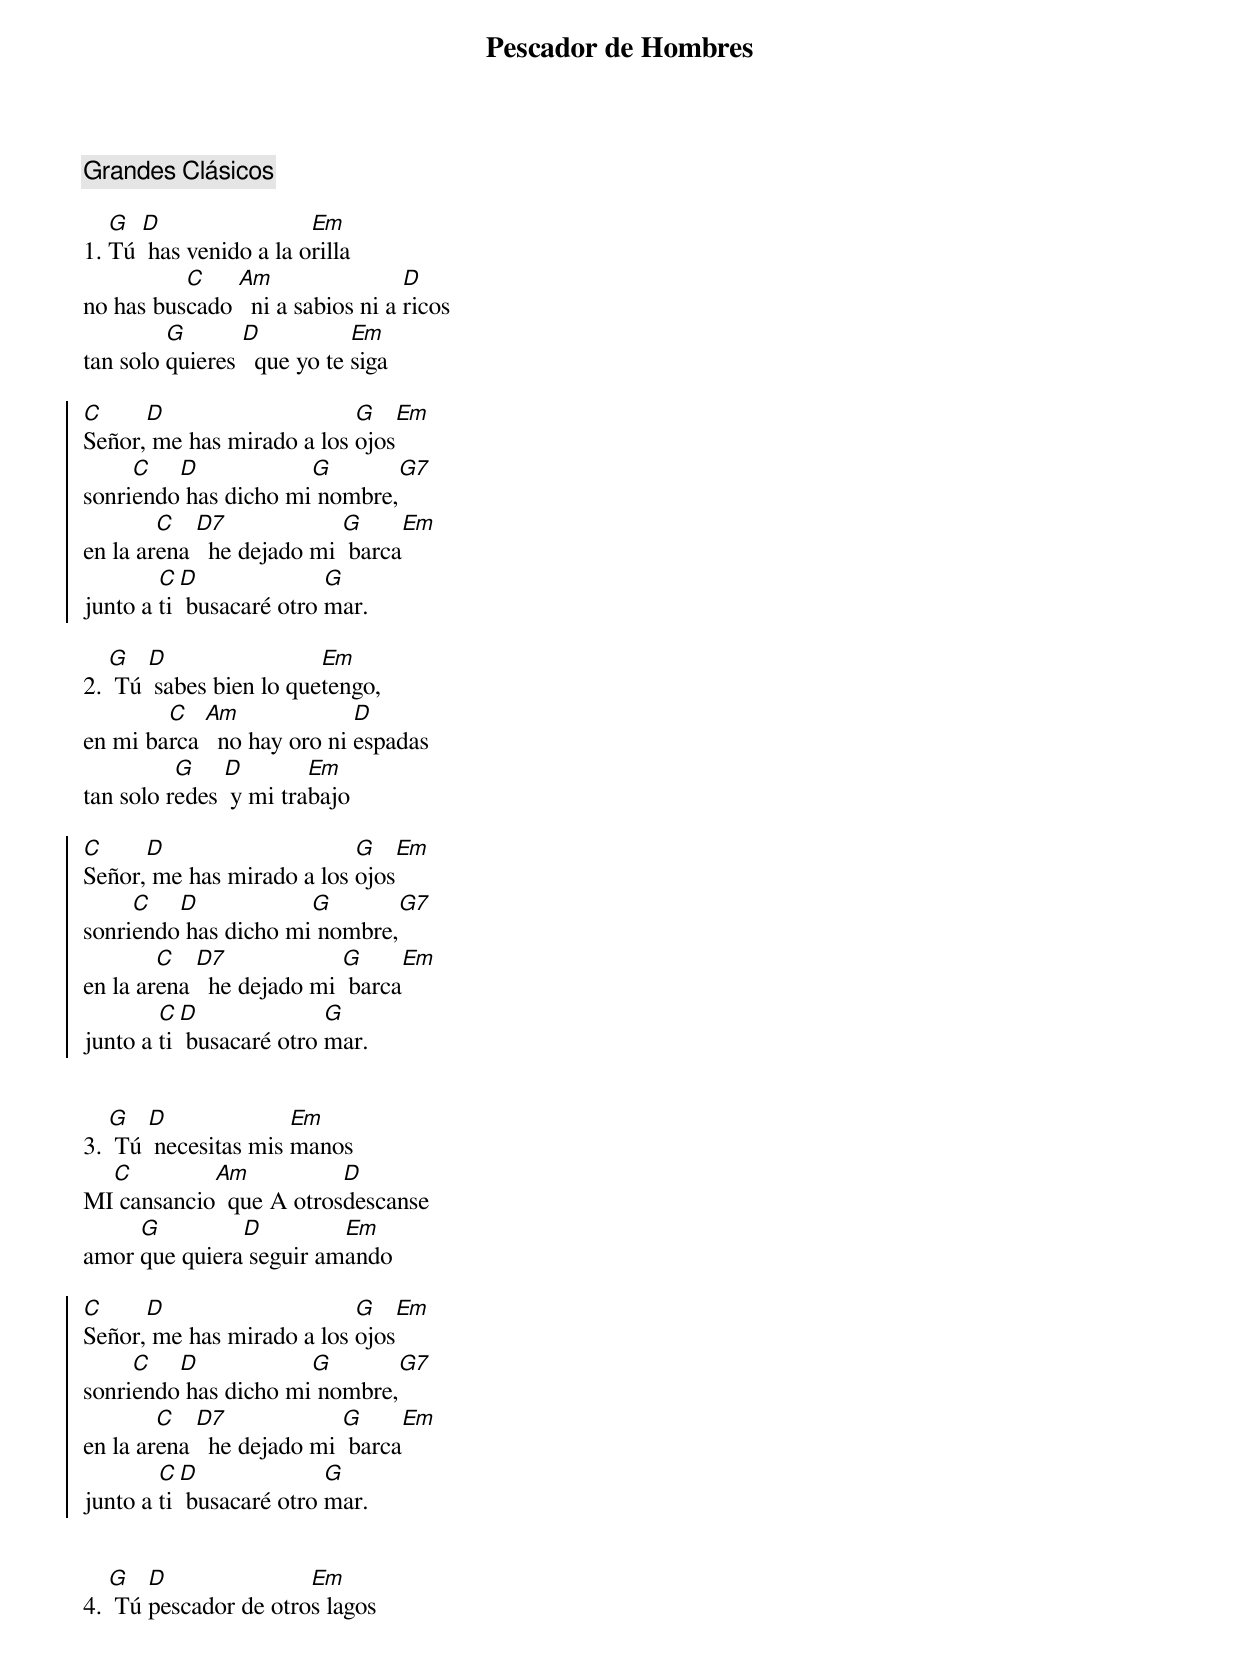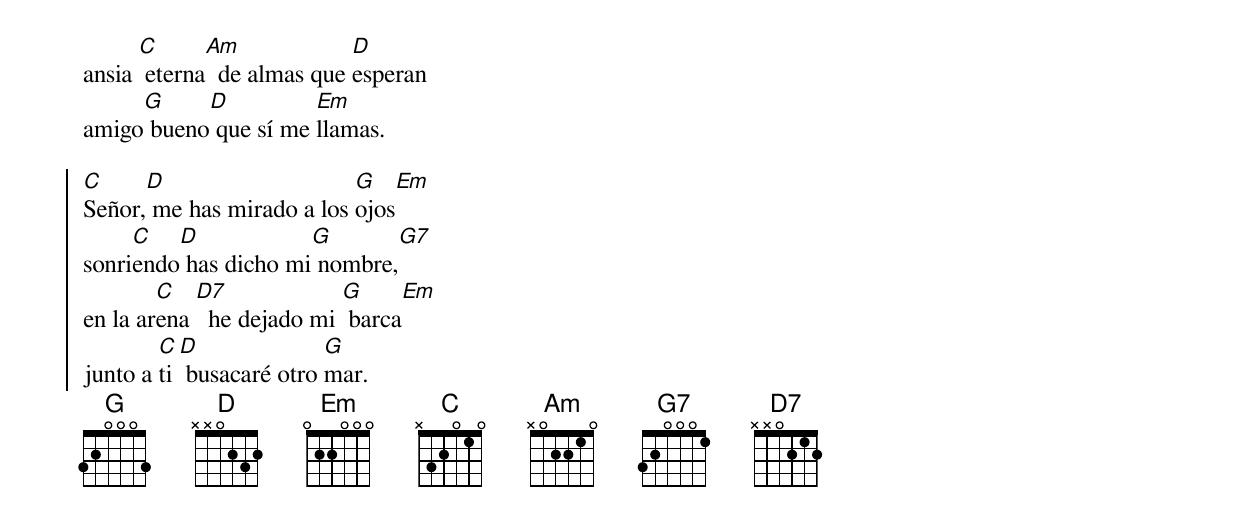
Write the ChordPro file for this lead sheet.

{title: Pescador de Hombres}
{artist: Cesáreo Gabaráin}
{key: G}
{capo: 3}
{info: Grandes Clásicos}
{comment: Grandes Clásicos}

1. [G]Tú [D] has venido a la o[Em]rilla
no has bus[C]cado [Am]  ni a sabios ni a [D]ricos
tan solo [G]quieres [D]  que yo te [Em]siga

{soc}
[C]Señor,[D] me has mirado a los [G]ojos[Em]
sonri[C]endo[D] has dicho mi[G] nombre,[G7]
en la ar[C]ena [D7]  he dejado mi [G] barca[Em]
junto a [C]ti [D] busacaré otro [G]mar.
{eoc}

2. [G] Tú [D] sabes bien lo que[Em]tengo,
en mi ba[C]rca [Am]  no hay oro ni [D]espadas
tan solo r[G]edes [D] y mi tra[Em]bajo

{soc}
[C]Señor,[D] me has mirado a los [G]ojos[Em]
sonri[C]endo[D] has dicho mi[G] nombre,[G7]
en la ar[C]ena [D7]  he dejado mi [G] barca[Em]
junto a [C]ti [D] busacaré otro [G]mar.
{eoc}


3. [G] Tú [D] necesitas mis [Em]manos
MI[C] cansancio[Am]  que A otros[D]descanse
amor [G]que quiera[D] seguir am[Em]ando

{soc}
[C]Señor,[D] me has mirado a los [G]ojos[Em]
sonri[C]endo[D] has dicho mi[G] nombre,[G7]
en la ar[C]ena [D7]  he dejado mi [G] barca[Em]
junto a [C]ti [D] busacaré otro [G]mar.
{eoc}


4. [G] Tú [D]pescador de otro[Em]s lagos
ansia [C] eterna[Am]  de almas que [D]esperan
amigo[G] bueno[D] que sí me [Em]llamas.

{soc}
[C]Señor,[D] me has mirado a los [G]ojos[Em]
sonri[C]endo[D] has dicho mi[G] nombre,[G7]
en la ar[C]ena [D7]  he dejado mi [G] barca[Em]
junto a [C]ti [D] busacaré otro [G]mar.
{eoc}
